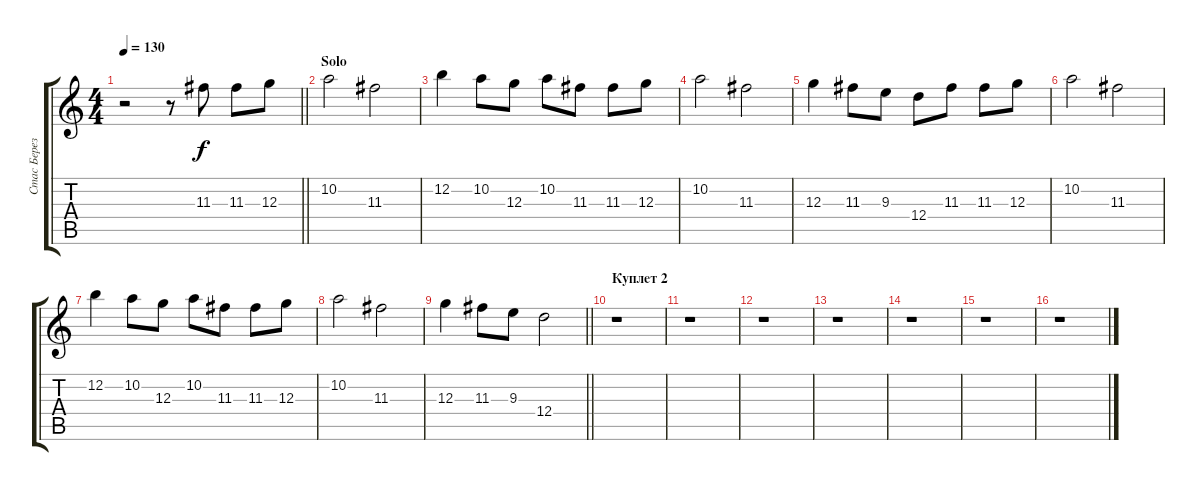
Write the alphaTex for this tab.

\track ("Стас Березовский" "Стас Берез") {instrument electricguitarjazz}
\staff {score tabs}
\tuning (E4 B3 G3 D3 A2 E2) {hide}
\ts (4 4)
\tempo 130
\clef g2
\barLineRight lightlight
\ks c
r.2{dy f} r.8 11.3.8 11.3.8 12.3.8 |
\section ("" "Solo")
10.2.2 11.3.2 |
12.2.4 10.2.8 12.3.8 10.2.8 11.3.8 11.3.8 12.3.8 |
10.2.2 11.3.2 |
12.3.4 11.3.8 9.3.8 12.4.8 11.3.8 11.3.8 12.3.8 |
10.2.2 11.3.2 |
12.2.4 10.2.8 12.3.8 10.2.8 11.3.8 11.3.8 12.3.8 |
10.2.2 11.3.2 |
\barLineRight lightlight
12.3.4 11.3.8 9.3.8 12.4.2 |
\section ("" "Куплет 2")
r.1 |
r.1 |
r.1 |
r.1 |
r.1 |
r.1 |
r.1
